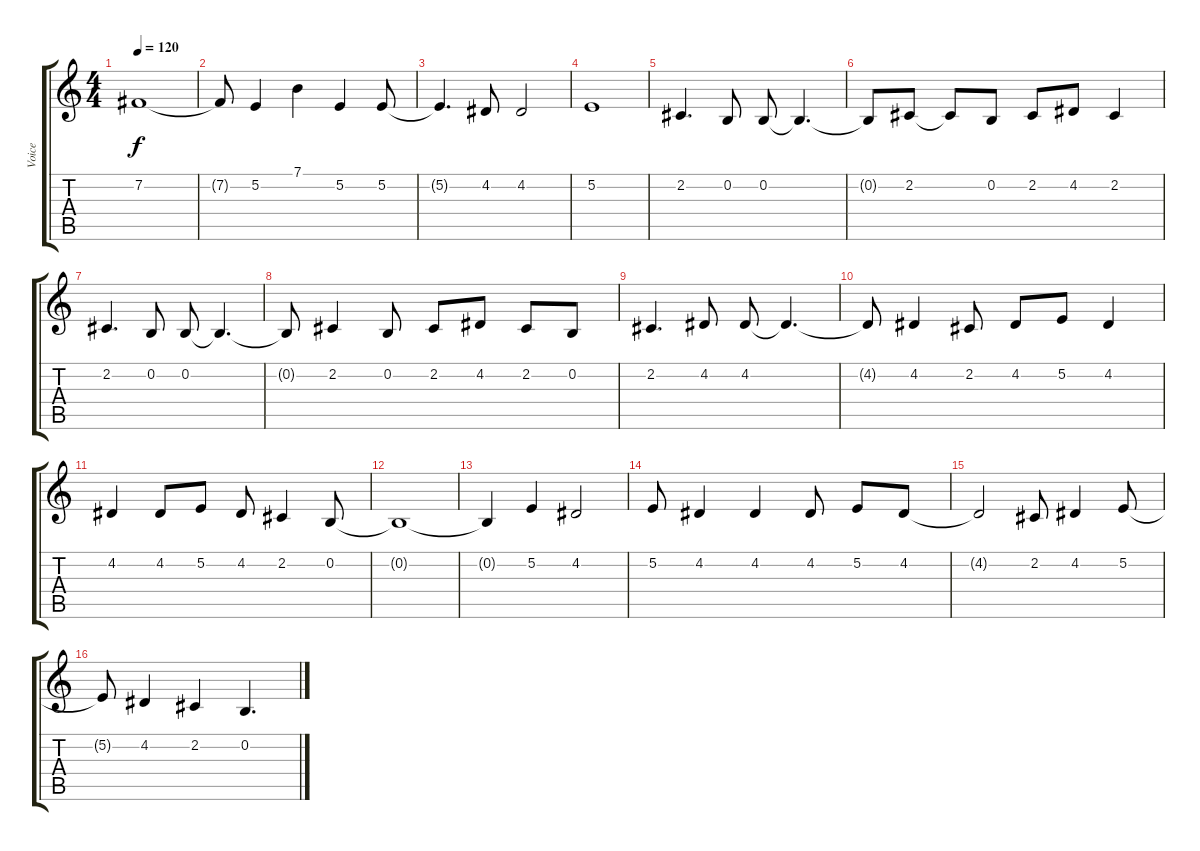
\track ("Voice" "Voice") {instrument pad1newage}
\staff {score tabs}
\tuning (E4 B3 G3 D3 A2 E2) {hide}
\ts (4 4)
\tempo 120
\clef g2
\ks c
7.2.1{dy f} |
7.2{t}.8 5.2.4 7.1.4 5.2.4 5.2.8 |
5.2{t}.4{d} 4.2.8 4.2.2 |
5.2.1 |
2.2.4{d} 0.2.8 0.2.8 0.2{t}.4{d} |
0.2{t}.8 2.2.8 2.2{t}.8 0.2.8 2.2.8 4.2.8 2.2.4 |
2.2.4{d} 0.2.8 0.2.8 0.2{t}.4{d} |
0.2{t}.8 2.2.4 0.2.8 2.2.8 4.2.8 2.2.8 0.2.8 |
2.2.4{d} 4.2.8 4.2.8 4.2{t}.4{d} |
4.2{t}.8 4.2.4 2.2.8 4.2.8 5.2.8 4.2.4 |
4.2.4 4.2.8 5.2.8 4.2.8 2.2.4 0.2.8 |
0.2{t}.1 |
0.2{t}.4 5.2.4 4.2.2 |
5.2.8 4.2.4 4.2.4 4.2.8 5.2.8 4.2.8 |
4.2{t}.2 2.2.8 4.2.4 5.2.8 |
5.2{t}.8 4.2.4 2.2.4 0.2.4{d}
